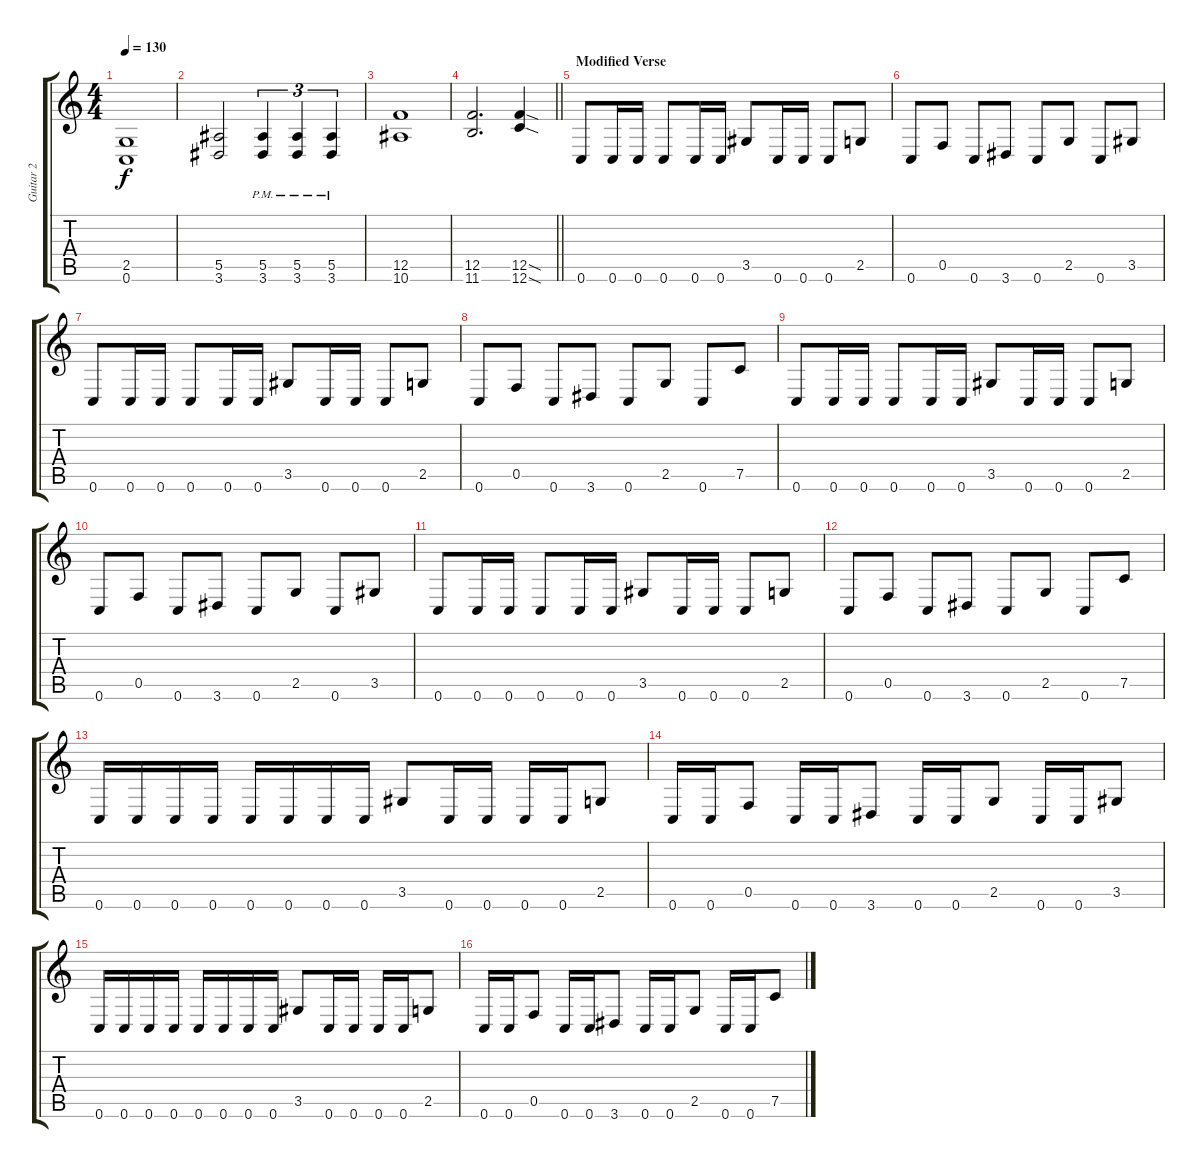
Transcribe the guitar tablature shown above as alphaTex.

\track ("Guitar 2" "Guitar 2") {instrument distortionguitar}
\staff {score tabs}
\tuning (C4 G3 Eb3 Bb2 F2 C2) {hide}
\ts (4 4)
\tempo 130
\clef g2
\ks c
(2.5 0.6).1{dy f} |
(5.5 3.6).2 (5.5{pm} 3.6{pm}).4{tu (3 2)} (5.5{pm} 3.6{pm}).4{tu (3 2)} (5.5{pm} 3.6{pm}).4{tu (3 2)} |
(12.5 10.6).1 |
\barLineRight lightlight
(12.5 11.6).2{d} (12.5{sod} 12.6{sod}).4 |
\section ("" "Modified Verse")
0.6.8{balance 0} 0.6.16 0.6.16 0.6.8 0.6.16 0.6.16 3.5.8 0.6.16 0.6.16 0.6.8 2.5.8 |
0.6.8 0.5.8 0.6.8 3.6.8 0.6.8 2.5.8 0.6.8 3.5.8 |
0.6.8{balance 0} 0.6.16 0.6.16 0.6.8 0.6.16 0.6.16 3.5.8 0.6.16 0.6.16 0.6.8 2.5.8 |
0.6.8 0.5.8 0.6.8 3.6.8 0.6.8 2.5.8 0.6.8 7.5.8 |
0.6.8{balance 0} 0.6.16 0.6.16 0.6.8 0.6.16 0.6.16 3.5.8 0.6.16 0.6.16 0.6.8 2.5.8 |
0.6.8 0.5.8 0.6.8 3.6.8 0.6.8 2.5.8 0.6.8 3.5.8 |
0.6.8{balance 0} 0.6.16 0.6.16 0.6.8 0.6.16 0.6.16 3.5.8 0.6.16 0.6.16 0.6.8 2.5.8 |
0.6.8 0.5.8 0.6.8 3.6.8 0.6.8 2.5.8 0.6.8 7.5.8 |
0.6.16 0.6.16 0.6.16 0.6.16 0.6.16 0.6.16 0.6.16 0.6.16 3.5.8 0.6.16 0.6.16 0.6.16 0.6.16 2.5.8 |
0.6.16 0.6.16 0.5.8 0.6.16 0.6.16 3.6.8 0.6.16 0.6.16 2.5.8 0.6.16 0.6.16 3.5.8 |
0.6.16 0.6.16 0.6.16 0.6.16 0.6.16 0.6.16 0.6.16 0.6.16 3.5.8 0.6.16 0.6.16 0.6.16 0.6.16 2.5.8 |
0.6.16 0.6.16 0.5.8 0.6.16 0.6.16 3.6.8 0.6.16 0.6.16 2.5.8 0.6.16 0.6.16 7.5.8
